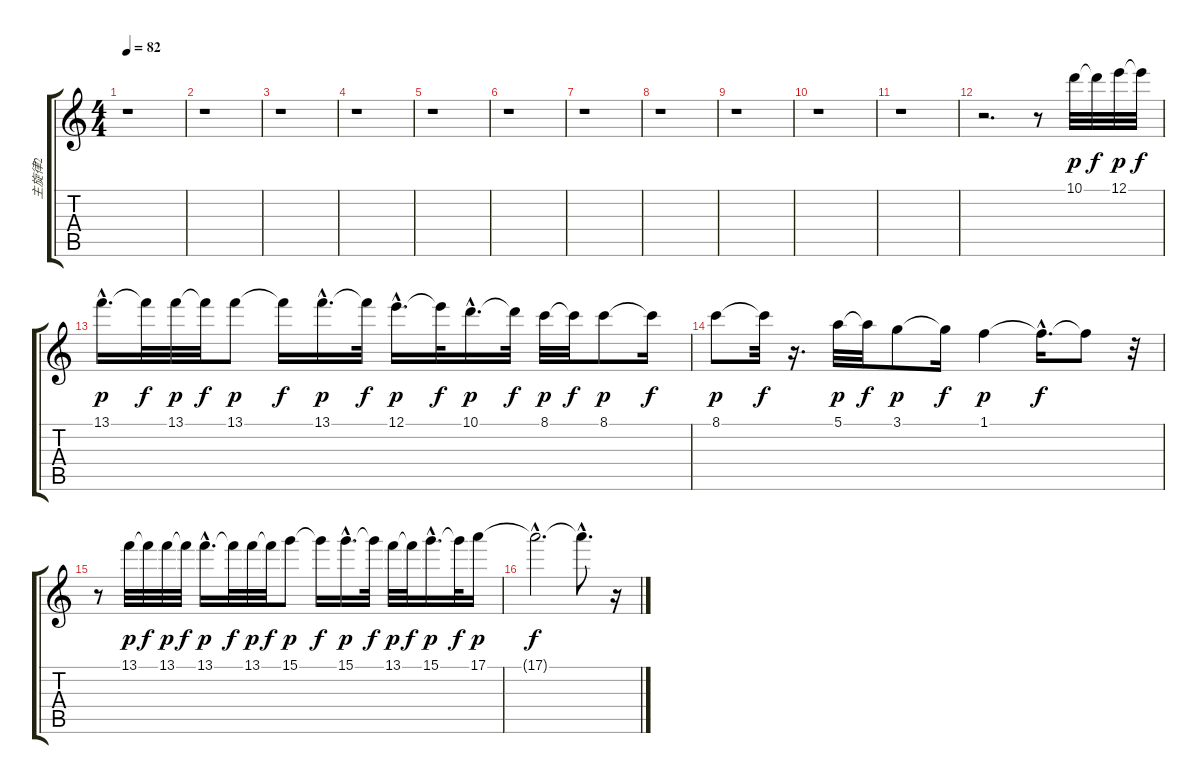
\track ("主旋律2" "主旋律2") {instrument acousticguitarnylon}
\staff {score tabs}
\tuning (E4 B3 G3 D3 A2 E2) {hide}
\ts (4 4)
\tempo 82
\clef g2
\ks c
r.1{dy f} |
r.1 |
r.1 |
r.1 |
r.1 |
r.1 |
r.1 |
r.1 |
r.1 |
r.1 |
r.1 |
r.2{d} r.8 10.1.32{dy p} 10.1{t}.32{dy f} 12.1.32{dy p} 12.1{t}.32{dy f} |
13.1{hac}.16{d dy p} 13.1{t}.32{dy f} 13.1.32{dy p} 13.1{t}.32{dy f} 13.1.8{dy p} 13.1{t}.16{dy f} 13.1{hac}.16{d dy p} 13.1{t}.32{dy f} 12.1{hac}.16{d dy p} 12.1{t}.32{dy f} 10.1{hac}.16{d dy p} 10.1{t}.32{dy f} 8.1.32{dy p} 8.1{t}.32{dy f} 8.1.8{dy p} 8.1{t}.16{dy f} |
8.1.8{dy p} 8.1{t}.32{dy f} r.16{d} 5.1.32{dy p} 5.1{t}.32{dy f} 3.1.8{dy p} 3.1{t}.16{dy f} 1.1.4{dy p} 1.1{hac t}.16{d dy f} 1.1{t}.8 r.32 |
r.8 13.1.32{dy p} 13.1{t}.32{dy f} 13.1.32{dy p} 13.1{t}.32{dy f} 13.1{hac}.16{d dy p} 13.1{t}.32{dy f} 13.1.32{dy p} 13.1{t}.32{dy f} 15.1.8{dy p} 15.1{t}.16{dy f} 15.1{hac}.16{d dy p} 15.1{t}.32{dy f} 13.1.32{dy p} 13.1{t}.32{dy f} 15.1{hac}.16{d dy p} 15.1{t}.32{dy f} 17.1.16{dy p} |
17.1{hac t}.2{d dy f} 17.1{hac t}.8{d} r.16
